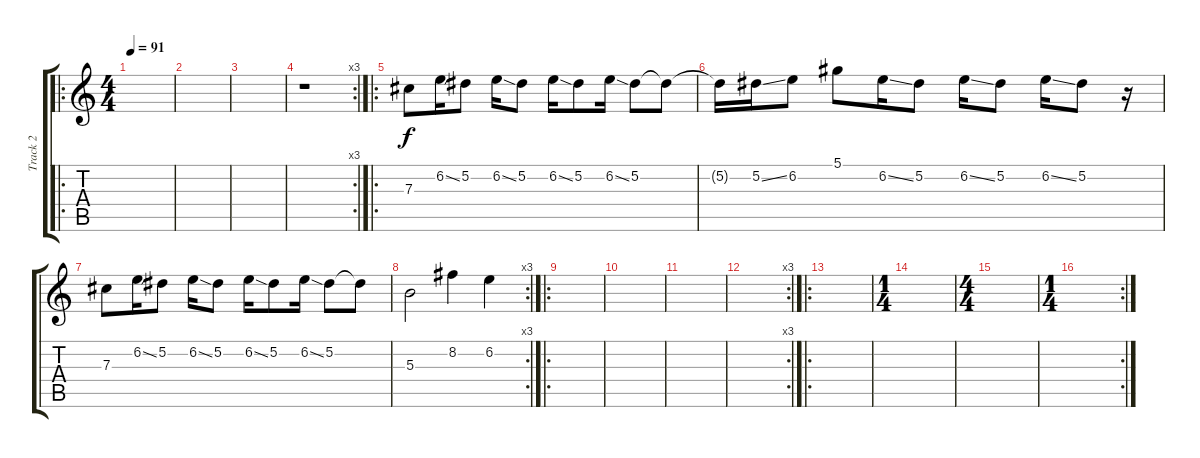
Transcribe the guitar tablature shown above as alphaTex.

\track ("Track 2" "Track 2") {instrument electricguitarclean}
\staff {score tabs}
\tuning (Eb4 Bb3 Gb3 Db3 Ab2 Db2) {hide}
\ro
\ts (4 4)
\tempo 91
\clef g2
\ks c
|
|
|
\rc 3
r.1 |
\ro
7.3.8 6.2{ss}.16 5.2.8 6.2{ss}.16 5.2.8 6.2{ss}.16 5.2.8 6.2{ss}.16 5.2.8 5.2{t}.8 |
5.2{t}.16 5.2{ss}.16 6.2.8 5.1.8 6.2{ss}.16 5.2.8 6.2{ss}.16 5.2.8 6.2{ss}.16 5.2.8 r.16 |
7.3.8 6.2{ss}.16 5.2.8 6.2{ss}.16 5.2.8 6.2{ss}.16 5.2.8 6.2{ss}.16 5.2.8 5.2{t}.8 |
\rc 3
5.3.2 8.2.4 6.2.4 |
\ro
|
|
|
\rc 3
|
\ro
|
\ts (1 4)
|
\ts (4 4)
|
\rc 2
\ts (1 4)
